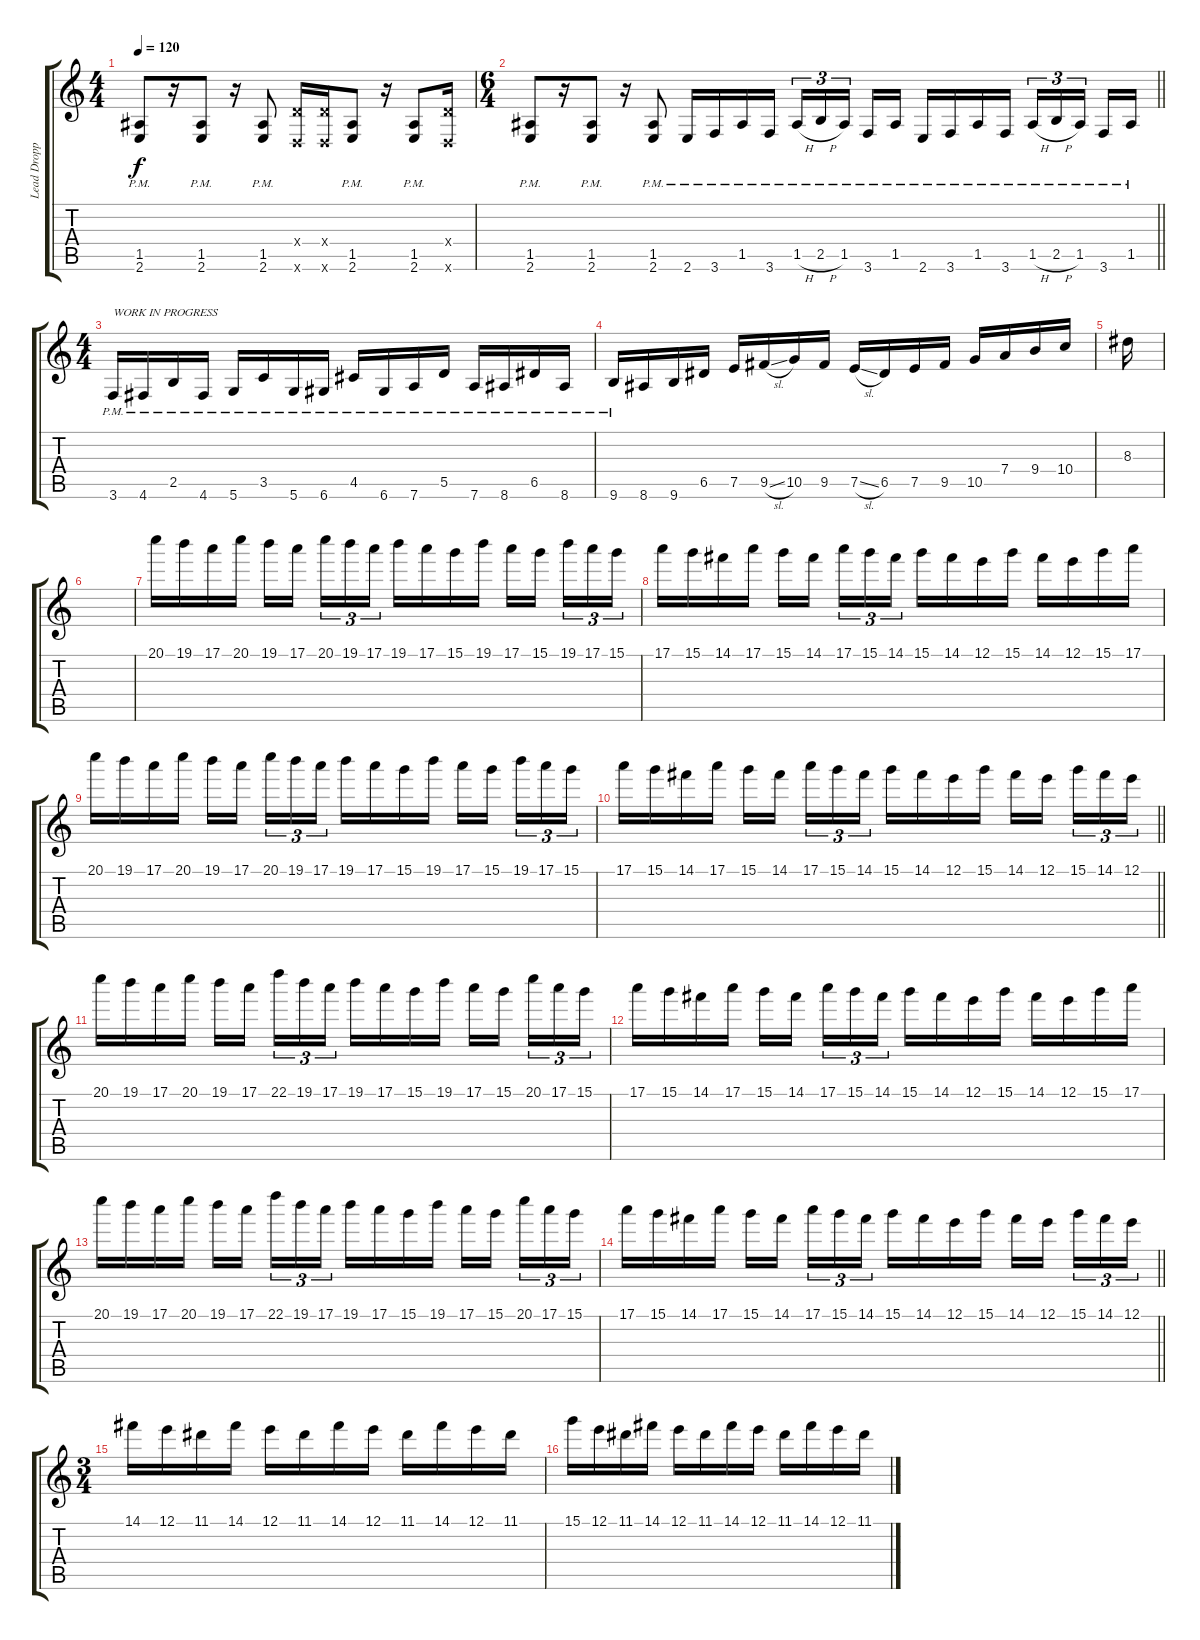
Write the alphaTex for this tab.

\track ("Lead Dropped D " "Lead Dropp") {instrument distortionguitar}
\staff {score tabs}
\tuning (E4 B3 G3 D3 A2 D2) {hide}
\ts (4 4)
\tempo 120
\clef g2
\ks c
(1.5{pm} 2.6{pm}).8{dy f} r.16 (1.5{pm} 2.6{pm}).8 r.16 (1.5{pm} 2.6{pm}).8 (0.4{x} 0.6{x}).16 (0.4{x} 0.6{x}).16 (1.5{pm} 2.6{pm}).8 r.16 (1.5{pm} 2.6{pm}).8 (0.4{x} 0.6{x}).16 |
\ts (6 4)
\barLineRight lightlight
(1.5{pm} 2.6{pm}).8 r.16 (1.5{pm} 2.6{pm}).8 r.16 (1.5{pm} 2.6{pm}).8 2.6{pm}.16 3.6{pm}.16 1.5{pm}.16 3.6{pm}.16 1.5{h pm}.16{tu (3 2)} 2.5{h pm}.16{tu (3 2)} 1.5{pm}.16{tu (3 2) beam splitsecondary} 3.6{pm}.16 1.5{pm}.16 2.6{pm}.16 3.6{pm}.16 1.5{pm}.16 3.6{pm}.16{beam splitsecondary} 1.5{h pm}.16{tu (3 2)} 2.5{h pm}.16{tu (3 2)} 1.5{pm}.16{tu (3 2) beam splitsecondary} 3.6{pm}.16 1.5{pm}.16 |
\ts (4 4)
\section ("" "")
3.6{pm}.16{txt "WORK IN PROGRESS"} 4.6{pm}.16 2.5{pm}.16 4.6{pm}.16 5.6{pm}.16 3.5{pm}.16 5.6{pm}.16 6.6{pm}.16 4.5{pm}.16 6.6{pm}.16 7.6{pm}.16 5.5{pm}.16 7.6{pm}.16 8.6{pm}.16 6.5{pm}.16 8.6{pm}.16 |
9.6{pm}.16 8.6.16 9.6.16 6.5.16 7.5.16 9.5{sl}.16 10.5.16 9.5.16 7.5{sl}.16 6.5.16 7.5.16 9.5.16 10.5.16 7.4.16 9.4.16 10.4.16 |
8.3.16 |
|
20.1.16 19.1.16 17.1.16 20.1.16 19.1.16 17.1.16{beam splitsecondary} 20.1.16{tu (3 2)} 19.1.16{tu (3 2)} 17.1.16{tu (3 2)} 19.1.16 17.1.16 15.1.16 19.1.16 17.1.16 15.1.16{beam splitsecondary} 19.1.16{tu (3 2)} 17.1.16{tu (3 2)} 15.1.16{tu (3 2)} |
17.1.16 15.1.16 14.1.16 17.1.16 15.1.16 14.1.16{beam splitsecondary} 17.1.16{tu (3 2)} 15.1.16{tu (3 2)} 14.1.16{tu (3 2)} 15.1.16 14.1.16 12.1.16 15.1.16 14.1.16 12.1.16 15.1.16 17.1.16 |
20.1.16 19.1.16 17.1.16 20.1.16 19.1.16 17.1.16{beam splitsecondary} 20.1.16{tu (3 2)} 19.1.16{tu (3 2)} 17.1.16{tu (3 2)} 19.1.16 17.1.16 15.1.16 19.1.16 17.1.16 15.1.16{beam splitsecondary} 19.1.16{tu (3 2)} 17.1.16{tu (3 2)} 15.1.16{tu (3 2)} |
\barLineRight lightlight
17.1.16 15.1.16 14.1.16 17.1.16 15.1.16 14.1.16{beam splitsecondary} 17.1.16{tu (3 2)} 15.1.16{tu (3 2)} 14.1.16{tu (3 2)} 15.1.16 14.1.16 12.1.16 15.1.16 14.1.16 12.1.16{beam splitsecondary} 15.1.16{tu (3 2)} 14.1.16{tu (3 2)} 12.1.16{tu (3 2)} |
20.1.16 19.1.16 17.1.16 20.1.16 19.1.16 17.1.16{beam splitsecondary} 22.1.16{tu (3 2)} 19.1.16{tu (3 2)} 17.1.16{tu (3 2)} 19.1.16 17.1.16 15.1.16 19.1.16 17.1.16 15.1.16{beam splitsecondary} 20.1.16{tu (3 2)} 17.1.16{tu (3 2)} 15.1.16{tu (3 2)} |
17.1.16 15.1.16 14.1.16 17.1.16 15.1.16 14.1.16{beam splitsecondary} 17.1.16{tu (3 2)} 15.1.16{tu (3 2)} 14.1.16{tu (3 2)} 15.1.16 14.1.16 12.1.16 15.1.16 14.1.16 12.1.16 15.1.16 17.1.16 |
20.1.16 19.1.16 17.1.16 20.1.16 19.1.16 17.1.16{beam splitsecondary} 22.1.16{tu (3 2)} 19.1.16{tu (3 2)} 17.1.16{tu (3 2)} 19.1.16 17.1.16 15.1.16 19.1.16 17.1.16 15.1.16{beam splitsecondary} 20.1.16{tu (3 2)} 17.1.16{tu (3 2)} 15.1.16{tu (3 2)} |
\barLineRight lightlight
17.1.16 15.1.16 14.1.16 17.1.16 15.1.16 14.1.16{beam splitsecondary} 17.1.16{tu (3 2)} 15.1.16{tu (3 2)} 14.1.16{tu (3 2)} 15.1.16 14.1.16 12.1.16 15.1.16 14.1.16 12.1.16{beam splitsecondary} 15.1.16{tu (3 2)} 14.1.16{tu (3 2)} 12.1.16{tu (3 2)} |
\ts (3 4)
14.1.16 12.1.16 11.1.16 14.1.16 12.1.16 11.1.16 14.1.16 12.1.16 11.1.16 14.1.16 12.1.16 11.1.16 |
15.1.16 12.1.16 11.1.16 14.1.16 12.1.16 11.1.16 14.1.16 12.1.16 11.1.16 14.1.16 12.1.16 11.1.16
